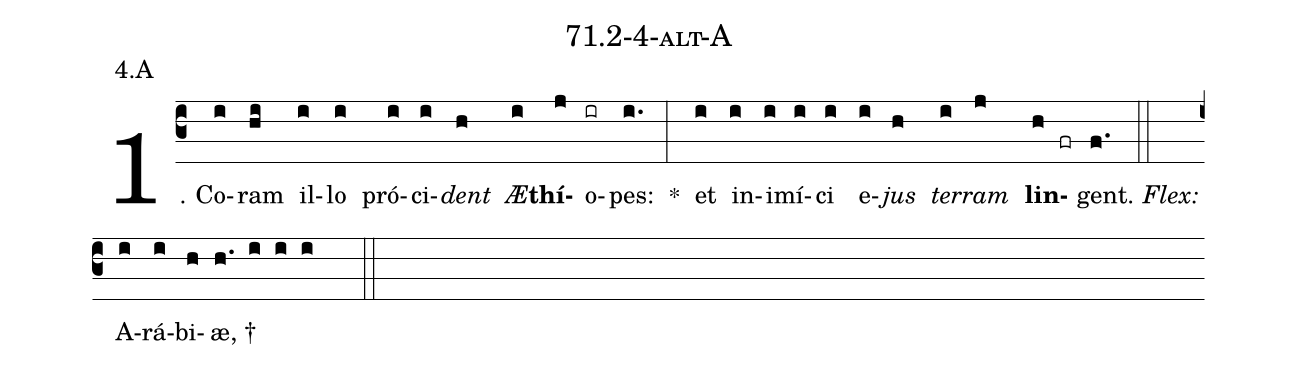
name: 71.2-4-alt-A;
annotation: 4.A;
%%
(c3)1. Co(i)ram(hi) il(i)lo(i) pró(i)ci(i)<i>dent</i>(h) <i>Æ</i>(i)<b>thí</b>(j)o(ir)pes:(i.) *(:) et(i) in(i)i(i)mí(i)ci(i) e(i)<i>jus</i>(h) <i>ter</i>(i)<i>ram</i>(j) <b>lin</b>(h fr)gent.(f.) (::)
<i>Flex:</i>()  A(i)rá(i)bi(h)æ, †(h. i i i  ::)

%E(i) u(h) o(i) u(j) a(h) e.(f.) (::)
